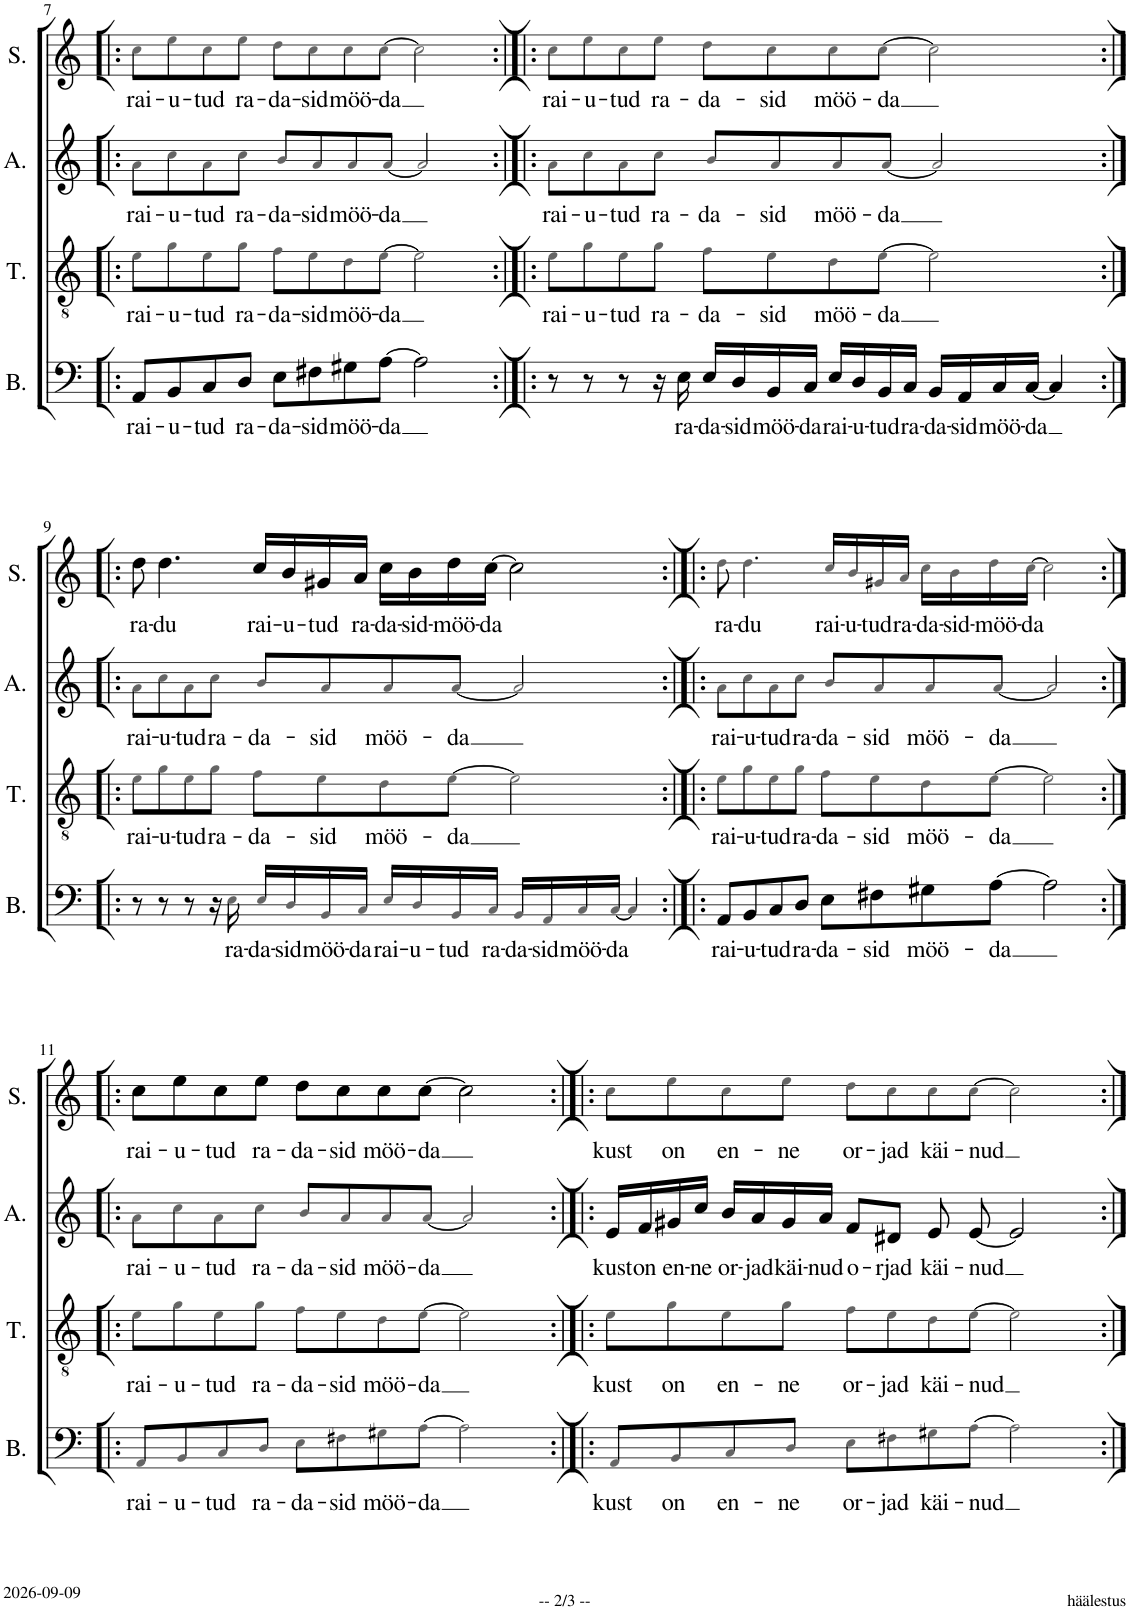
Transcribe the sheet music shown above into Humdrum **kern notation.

**kern	**text	**kern	**text	**kern	**text	**kern	**text
*part4	*part4	*part3	*part3	*part2	*part2	*part1	*part1
*staff4	*staff4	*staff3	*staff3	*staff2	*staff2	*staff1	*staff1
*I"Bass	*	*I"Tenor	*	*I"Alto	*	*I"Soprano	*
*I'B.	*	*I'T.	*	*I'A.	*	*I'S.	*
!!LO:PB:g=z
*clefF4	*	*clefGv2	*	*clefG2	*	*clefG2	*
*	*	*Trd1c2	*	*	*	*Trd-7c-12	*
*k[]	*	*k[]	*	*k[]	*	*k[]	*
*M6/4	*	*M6/4	*	*M6/4	*	*M6/4	*
=7!|:	=7!|:	=7!|:	=7!|:	=7!|:	=7!|:	=7!|:	=7!|:
!	!LO:LY:b	!	!LO:LY:b	!	!LO:LY:b	!	!LO:LY:b
8AA/L	rai-	8e!i\L	rai-	8a!i\L	rai-	8cc!i\L	rai-
!	!LO:LY:b	!	!LO:LY:b	!	!LO:LY:b	!	!LO:LY:b
8BB/	-u-	8g!i\	-u-	8cc!i\	-u-	8ee!i\	-u-
!	!LO:LY:b	!	!LO:LY:b	!	!LO:LY:b	!	!LO:LY:b
8C/	-tud	8e!i\	-tud	8a!i\	-tud	8cc!i\	-tud
!	!LO:LY:b	!	!LO:LY:b	!	!LO:LY:b	!	!LO:LY:b
8D/J	ra-	8g!i\J	ra-	8cc!i\J	ra-	8ee!i\J	ra-
!	!LO:LY:b	!	!LO:LY:b	!	!LO:LY:b	!	!LO:LY:b
8E\L	-da-	8f!i\L	-da-	8b!i/L	-da-	8dd!i\L	-da-
!	!LO:LY:b	!	!LO:LY:b	!	!LO:LY:b	!	!LO:LY:b
8F#X\	-sid	8e!i\	-sid	8a!i/	-sid	8cc!i\	-sid
!	!LO:LY:b	!	!LO:LY:b	!	!LO:LY:b	!	!LO:LY:b
8G#X\	möö-	8d!i\	möö-	8a!i/	möö-	8cc!i\	möö-
!	!LO:LY:b	!	!LO:LY:b	!	!LO:LY:b	!	!LO:LY:b
[8A\J	-da	[8e!i\J	-da	[8a!i/J	-da	[8cc!i\J	-da
2A\]	.	2e!i\]	.	2a!i/]	.	2cc!i\]	.
=8:|!|:	=8:|!|:	=8:|!|:	=8:|!|:	=8:|!|:	=8:|!|:	=8:|!|:	=8:|!|:
!	!	!	!LO:LY:b	!	!LO:LY:b	!	!LO:LY:b
8r	.	8e!i\L	rai-	8a!i\L	rai-	8cc!i\L	rai-
!	!	!	!LO:LY:b	!	!LO:LY:b	!	!LO:LY:b
8r	.	8g!i\	-u-	8cc!i\	-u-	8ee!i\	-u-
!	!	!	!LO:LY:b	!	!LO:LY:b	!	!LO:LY:b
8r	.	8e!i\	-tud	8a!i\	-tud	8cc!i\	-tud
!	!	!	!LO:LY:b	!	!LO:LY:b	!	!LO:LY:b
16r	.	8g!i\J	ra-	8cc!i\J	ra-	8ee!i\J	ra-
!	!LO:LY:b	!	!	!	!	!	!
16E\	ra-	.	.	.	.	.	.
!	!LO:LY:b	!	!LO:LY:b	!	!LO:LY:b	!	!LO:LY:b
16E/LL	-da-	8f!i\L	-da-	8b!i/L	-da-	8dd!i\L	-da-
!	!LO:LY:b	!	!	!	!	!	!
16D/	-sid	.	.	.	.	.	.
!	!LO:LY:b	!	!LO:LY:b	!	!LO:LY:b	!	!LO:LY:b
16BB/	möö-	8e!i\	-sid	8a!i/	-sid	8cc!i\	-sid
!	!LO:LY:b	!	!	!	!	!	!
16C/JJ	-da	.	.	.	.	.	.
!	!LO:LY:b	!	!LO:LY:b	!	!LO:LY:b	!	!LO:LY:b
16E/LL	rai-	8d!i\	möö-	8a!i/	möö-	8cc!i\	möö-
!	!LO:LY:b	!	!	!	!	!	!
16D/	-u-	.	.	.	.	.	.
!	!LO:LY:b	!	!LO:LY:b	!	!LO:LY:b	!	!LO:LY:b
16BB/	-tud	[8e!i\J	-da	[8a!i/J	-da	[8cc!i\J	-da
!	!LO:LY:b	!	!	!	!	!	!
16C/JJ	ra-	.	.	.	.	.	.
!	!LO:LY:b	!	!	!	!	!	!
16BB/LL	-da-	2e!i\]	.	2a!i/]	.	2cc!i\]	.
!	!LO:LY:b	!	!	!	!	!	!
16AA/	-sid	.	.	.	.	.	.
!	!LO:LY:b	!	!	!	!	!	!
16C/	möö-	.	.	.	.	.	.
!	!LO:LY:b	!	!	!	!	!	!
[16C/JJ	-da	.	.	.	.	.	.
4C/]	.	.	.	.	.	.	.
!!LO:LB:g=z
=9:|!|:	=9:|!|:	=9:|!|:	=9:|!|:	=9:|!|:	=9:|!|:	=9:|!|:	=9:|!|:
!	!	!	!LO:LY:b	!	!LO:LY:b	!	!LO:LY:b
8r	.	8e!i\L	rai-	8a!i\L	rai-	8dd\	ra-
!	!	!	!LO:LY:b	!	!LO:LY:b	!	!LO:LY:b
8r	.	8g!i\	-u-	8cc!i\	-u-	4.dd\	-du
!	!	!	!LO:LY:b	!	!LO:LY:b	!	!
8r	.	8e!i\	-tud	8a!i\	-tud	.	.
!	!	!	!LO:LY:b	!	!LO:LY:b	!	!
16r	.	8g!i\J	ra-	8cc!i\J	ra-	.	.
!	!LO:LY:b	!	!	!	!	!	!
16E!i\	ra-	.	.	.	.	.	.
!	!LO:LY:b	!	!LO:LY:b	!	!LO:LY:b	!	!LO:LY:b
16E!i/LL	-da-	8f!i\L	-da-	8b!i/L	-da-	16cc/LL	rai-
!	!LO:LY:b	!	!	!	!	!	!LO:LY:b
16D!i/	-sid	.	.	.	.	16b/	-u-
!	!LO:LY:b	!	!LO:LY:b	!	!LO:LY:b	!	!LO:LY:b
16BB!i/	möö-	8e!i\	-sid	8a!i/	-sid	16g#X/	-tud
!	!LO:LY:b	!	!	!	!	!	!LO:LY:b
16C!i/JJ	-da	.	.	.	.	16a/JJ	ra-
!	!LO:LY:b	!	!LO:LY:b	!	!LO:LY:b	!	!LO:LY:b
16E!i/LL	rai-	8d!i\	möö-	8a!i/	möö-	16cc\LL	-da-
!	!LO:LY:b	!	!	!	!	!	!LO:LY:b
16D!i/	-u-	.	.	.	.	16b\	-sid-
!	!LO:LY:b	!	!LO:LY:b	!	!LO:LY:b	!	!LO:LY:b
16BB!i/	-tud	[8e!i\J	-da	[8a!i/J	-da	16dd\	-möö-
!	!LO:LY:b	!	!	!	!	!	!LO:LY:b
16C!i/JJ	ra-	.	.	.	.	[16cc\JJ	-da
!	!LO:LY:b	!	!	!	!	!	!
16BB!i/LL	-da-	2e!i\]	.	2a!i/]	.	2cc\]	.
!	!LO:LY:b	!	!	!	!	!	!
16AA!i/	-sid	.	.	.	.	.	.
!	!LO:LY:b	!	!	!	!	!	!
16C!i/	möö-	.	.	.	.	.	.
!	!LO:LY:b	!	!	!	!	!	!
[16C!i/JJ	-da	.	.	.	.	.	.
4C!i/]	.	.	.	.	.	.	.
=10:|!|:	=10:|!|:	=10:|!|:	=10:|!|:	=10:|!|:	=10:|!|:	=10:|!|:	=10:|!|:
!	!LO:LY:b	!	!LO:LY:b	!	!LO:LY:b	!	!LO:LY:b
8AA/L	rai-	8e!i\L	rai-	8a!i\L	rai-	8dd!i\	ra-
!	!LO:LY:b	!	!LO:LY:b	!	!LO:LY:b	!	!LO:LY:b
8BB/	-u-	8g!i\	-u-	8cc!i\	-u-	4.dd!i\	-du
!	!LO:LY:b	!	!LO:LY:b	!	!LO:LY:b	!	!
8C/	-tud	8e!i\	-tud	8a!i\	-tud	.	.
!	!LO:LY:b	!	!LO:LY:b	!	!LO:LY:b	!	!
8D/J	ra-	8g!i\J	ra-	8cc!i\J	ra-	.	.
!	!LO:LY:b	!	!LO:LY:b	!	!LO:LY:b	!	!LO:LY:b
8E\L	-da-	8f!i\L	-da-	8b!i/L	-da-	16cc!i/LL	rai-
!	!	!	!	!	!	!	!LO:LY:b
.	.	.	.	.	.	16b!i/	-u-
!	!LO:LY:b	!	!LO:LY:b	!	!LO:LY:b	!	!LO:LY:b
8F#X\	-sid	8e!i\	-sid	8a!i/	-sid	16g#X!i/	-tud
!	!	!	!	!	!	!	!LO:LY:b
.	.	.	.	.	.	16a!i/JJ	ra-
!	!LO:LY:b	!	!LO:LY:b	!	!LO:LY:b	!	!LO:LY:b
8G#X\	möö-	8d!i\	möö-	8a!i/	möö-	16cc!i\LL	-da-
!	!	!	!	!	!	!	!LO:LY:b
.	.	.	.	.	.	16b!i\	-sid-
!	!LO:LY:b	!	!LO:LY:b	!	!LO:LY:b	!	!LO:LY:b
[8A\J	-da	[8e!i\J	-da	[8a!i/J	-da	16dd!i\	-möö-
!	!	!	!	!	!	!	!LO:LY:b
.	.	.	.	.	.	[16cc!i\JJ	-da
2A\]	.	2e!i\]	.	2a!i/]	.	2cc!i\]	.
!!LO:LB:g=z
=11:|!|:	=11:|!|:	=11:|!|:	=11:|!|:	=11:|!|:	=11:|!|:	=11:|!|:	=11:|!|:
!	!LO:LY:b	!	!LO:LY:b	!	!LO:LY:b	!	!LO:LY:b
8AA!i/L	rai-	8e!i\L	rai-	8a!i\L	rai-	8cc\L	rai-
!	!LO:LY:b	!	!LO:LY:b	!	!LO:LY:b	!	!LO:LY:b
8BB!i/	-u-	8g!i\	-u-	8cc!i\	-u-	8ee\	-u-
!	!LO:LY:b	!	!LO:LY:b	!	!LO:LY:b	!	!LO:LY:b
8C!i/	-tud	8e!i\	-tud	8a!i\	-tud	8cc\	-tud
!	!LO:LY:b	!	!LO:LY:b	!	!LO:LY:b	!	!LO:LY:b
8D!i/J	ra-	8g!i\J	ra-	8cc!i\J	ra-	8ee\J	ra-
!	!LO:LY:b	!	!LO:LY:b	!	!LO:LY:b	!	!LO:LY:b
8E!i\L	-da-	8f!i\L	-da-	8b!i/L	-da-	8dd\L	-da-
!	!LO:LY:b	!	!LO:LY:b	!	!LO:LY:b	!	!LO:LY:b
8F#X!i\	-sid	8e!i\	-sid	8a!i/	-sid	8cc\	-sid
!	!LO:LY:b	!	!LO:LY:b	!	!LO:LY:b	!	!LO:LY:b
8G#X!i\	möö-	8d!i\	möö-	8a!i/	möö-	8cc\	möö-
!	!LO:LY:b	!	!LO:LY:b	!	!LO:LY:b	!	!LO:LY:b
[8A!i\J	-da	[8e!i\J	-da	[8a!i/J	-da	[8cc\J	-da
2A!i\]	.	2e!i\]	.	2a!i/]	.	2cc\]	.
=12:|!|:	=12:|!|:	=12:|!|:	=12:|!|:	=12:|!|:	=12:|!|:	=12:|!|:	=12:|!|:
!	!LO:LY:b	!	!LO:LY:b	!	!LO:LY:b	!	!LO:LY:b
8AA!i/L	kust	8e!i\L	kust	16e/LL	kust	8cc!i\L	kust
!	!	!	!	!	!LO:LY:b	!	!
.	.	.	.	16f/	on	.	.
!	!LO:LY:b	!	!LO:LY:b	!	!LO:LY:b	!	!LO:LY:b
8BB!i/	on	8g!i\	on	16g#X/	en-	8ee!i\	on
!	!	!	!	!	!LO:LY:b	!	!
.	.	.	.	16cc/JJ	-ne	.	.
!	!LO:LY:b	!	!LO:LY:b	!	!LO:LY:b	!	!LO:LY:b
8C!i/	en-	8e!i\	en-	16b/LL	or-	8cc!i\	en-
!	!	!	!	!	!LO:LY:b	!	!
.	.	.	.	16a/	-jad	.	.
!	!LO:LY:b	!	!LO:LY:b	!	!LO:LY:b	!	!LO:LY:b
8D!i/J	-ne	8g!i\J	-ne	16g#/	käi-	8ee!i\J	-ne
!	!	!	!	!	!LO:LY:b	!	!
.	.	.	.	16a/JJ	-nud	.	.
!	!LO:LY:b	!	!LO:LY:b	!	!LO:LY:b	!	!LO:LY:b
8E!i\L	or-	8f!i\L	or-	8f/L	o-	8dd!i\L	or-
!	!LO:LY:b	!	!LO:LY:b	!	!LO:LY:b	!	!LO:LY:b
8F#X!i\	-jad	8e!i\	-jad	8d#X/J	-rjad	8cc!i\	-jad
!	!LO:LY:b	!	!LO:LY:b	!	!LO:LY:b	!	!LO:LY:b
8G#X!i\	käi-	8d!i\	käi-	8e/	käi-	8cc!i\	käi-
!	!LO:LY:b	!	!LO:LY:b	!	!LO:LY:b	!	!LO:LY:b
[8A!i\J	-nud	[8e!i\J	-nud	[8e/	-nud	[8cc!i\J	-nud
2A!i\]	.	2e!i\]	.	2e/]	.	2cc!i\]	.
=:|!	=:|!	=:|!	=:|!	=:|!	=:|!	=:|!	=:|!
*-	*-	*-	*-	*-	*-	*-	*-
